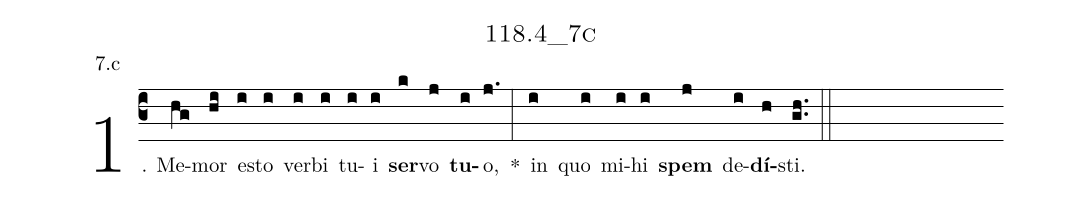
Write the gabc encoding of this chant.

name: 118.4_7c;
annotation: 7.c;
%%
(c3)1. Me(hg)mor(hi) e(i)sto(i) ver(i)bi(i) tu(i)i(i) <b>ser</b>(k)vo(j) <b>tu</b>(i)o,(j.) *(:) in(i) quo(i) mi(i)hi(i) <b>spem</b>(j) de(i)<b>dí</b>(h)sti.(gh..) (::)

%E(i) u(i) o(j) u(i) a(h) e.(gh..) (::)
